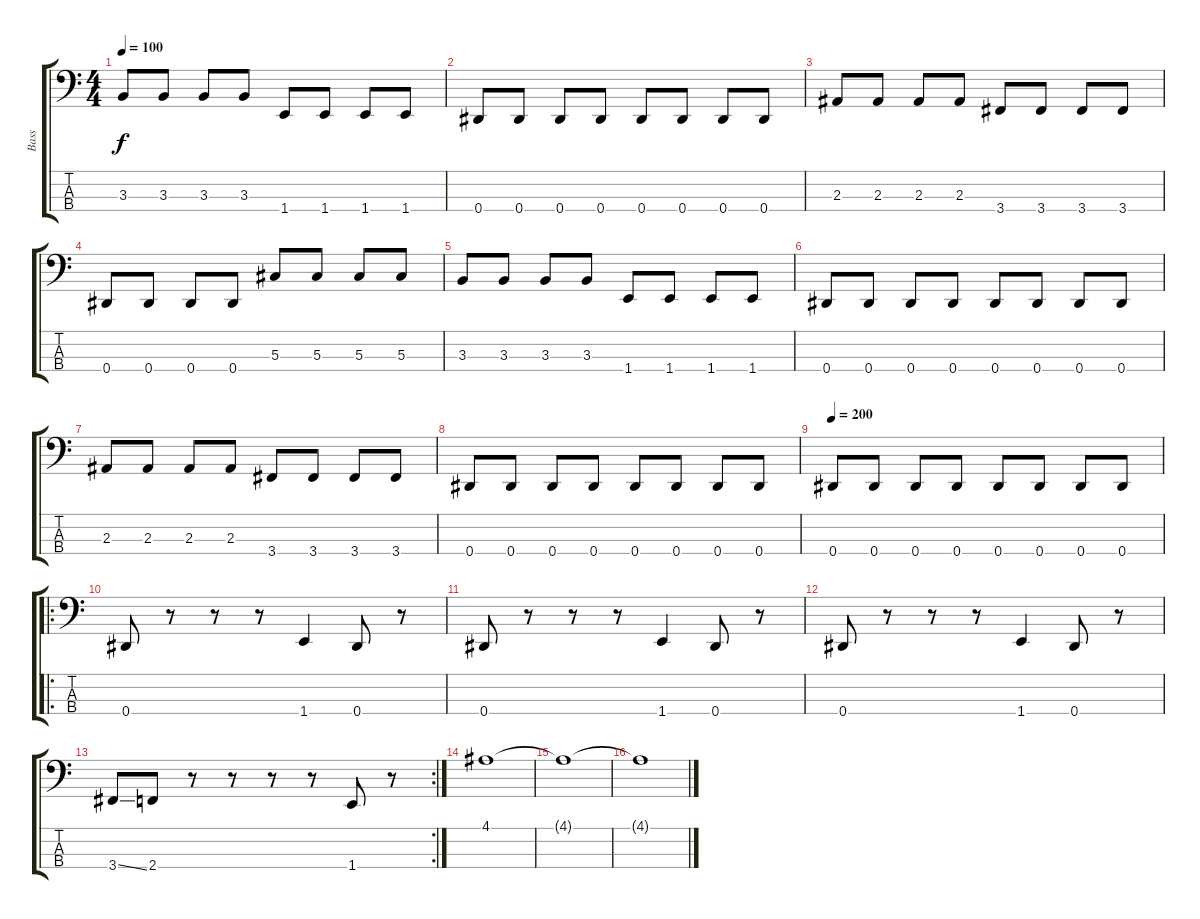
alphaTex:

\track ("Bass" "Bass") {instrument electricbasspick}
\staff {score tabs}
\tuning (Gb2 Db2 Ab1 Eb1) {hide}
\ts (4 4)
\tempo 100
\clef f4
\ks c
3.3.8{dy f} 3.3.8 3.3.8 3.3.8 1.4.8 1.4.8 1.4.8 1.4.8 |
0.4.8 0.4.8 0.4.8 0.4.8 0.4.8 0.4.8 0.4.8 0.4.8 |
2.3.8 2.3.8 2.3.8 2.3.8 3.4.8 3.4.8 3.4.8 3.4.8 |
0.4.8 0.4.8 0.4.8 0.4.8 5.3.8 5.3.8 5.3.8 5.3.8 |
3.3.8 3.3.8 3.3.8 3.3.8 1.4.8 1.4.8 1.4.8 1.4.8 |
0.4.8 0.4.8 0.4.8 0.4.8 0.4.8 0.4.8 0.4.8 0.4.8 |
2.3.8 2.3.8 2.3.8 2.3.8 3.4.8 3.4.8 3.4.8 3.4.8 |
0.4.8{volume 16} 0.4.8 0.4.8 0.4.8 0.4.8 0.4.8 0.4.8 0.4.8 |
\tempo 200
0.4.8 0.4.8 0.4.8 0.4.8 0.4.8 0.4.8 0.4.8 0.4.8 |
\ro
0.4.8 r.8 r.8 r.8 1.4.4 0.4.8 r.8 |
0.4.8 r.8 r.8 r.8 1.4.4 0.4.8 r.8 |
0.4.8 r.8 r.8 r.8 1.4.4 0.4.8 r.8 |
\rc 2
3.4{ss}.8 2.4.8 r.8 r.8 r.8 r.8 1.4.8 r.8 |
4.1.1 |
4.1{t}.1 |
4.1{t}.1
